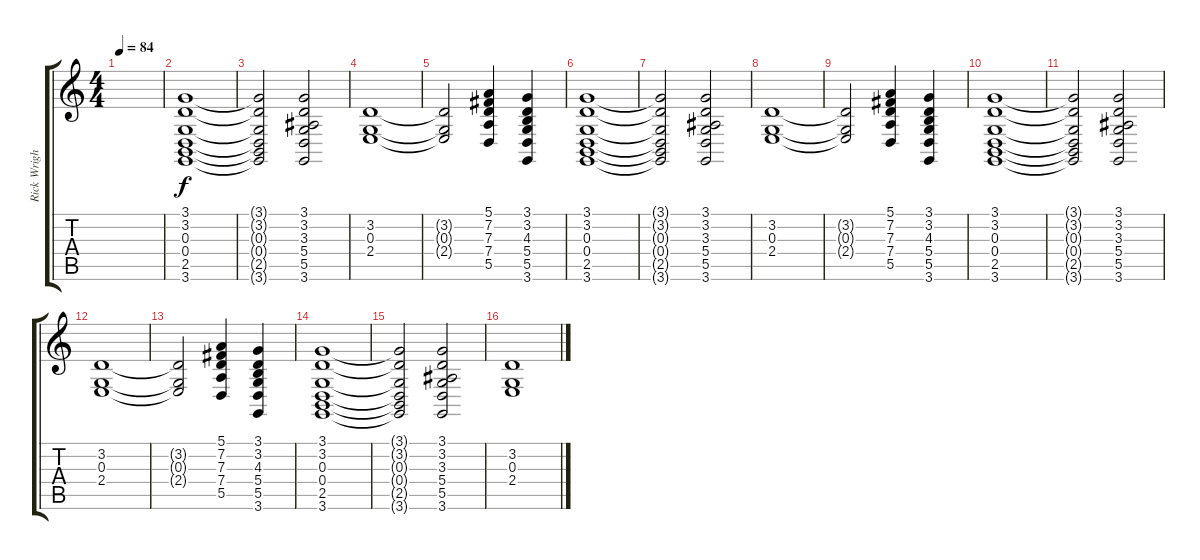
\track ("Rick Wright" "Rick Wrigh") {instrument electricgrandpiano}
\staff {score tabs}
\tuning (E4 B3 G3 D3 A2 E2) {hide}
\ts (4 4)
\tempo 84
\clef g2
\ks c
|
(3.1 3.2 0.3 0.4 2.5 3.6).1 |
(3.1{t} 3.2{t} 0.3{t} 0.4{t} 2.5{t} 3.6{t}).2 (3.1 3.2 3.3 5.4 5.5 3.6).2 |
(3.2 0.3 2.4).1 |
(3.2{t} 0.3{t} 2.4{t}).2 (5.1 7.2 7.3 7.4 5.5).4 (3.1 3.2 4.3 5.4 5.5 3.6).4 |
(3.1 3.2 0.3 0.4 2.5 3.6).1 |
(3.1{t} 3.2{t} 0.3{t} 0.4{t} 2.5{t} 3.6{t}).2 (3.1 3.2 3.3 5.4 5.5 3.6).2 |
(3.2 0.3 2.4).1 |
(3.2{t} 0.3{t} 2.4{t}).2 (5.1 7.2 7.3 7.4 5.5).4 (3.1 3.2 4.3 5.4 5.5 3.6).4 |
(3.1 3.2 0.3 0.4 2.5 3.6).1 |
(3.1{t} 3.2{t} 0.3{t} 0.4{t} 2.5{t} 3.6{t}).2 (3.1 3.2 3.3 5.4 5.5 3.6).2 |
(3.2 0.3 2.4).1 |
(3.2{t} 0.3{t} 2.4{t}).2 (5.1 7.2 7.3 7.4 5.5).4 (3.1 3.2 4.3 5.4 5.5 3.6).4 |
(3.1 3.2 0.3 0.4 2.5 3.6).1 |
(3.1{t} 3.2{t} 0.3{t} 0.4{t} 2.5{t} 3.6{t}).2 (3.1 3.2 3.3 5.4 5.5 3.6).2 |
(3.2 0.3 2.4).1
